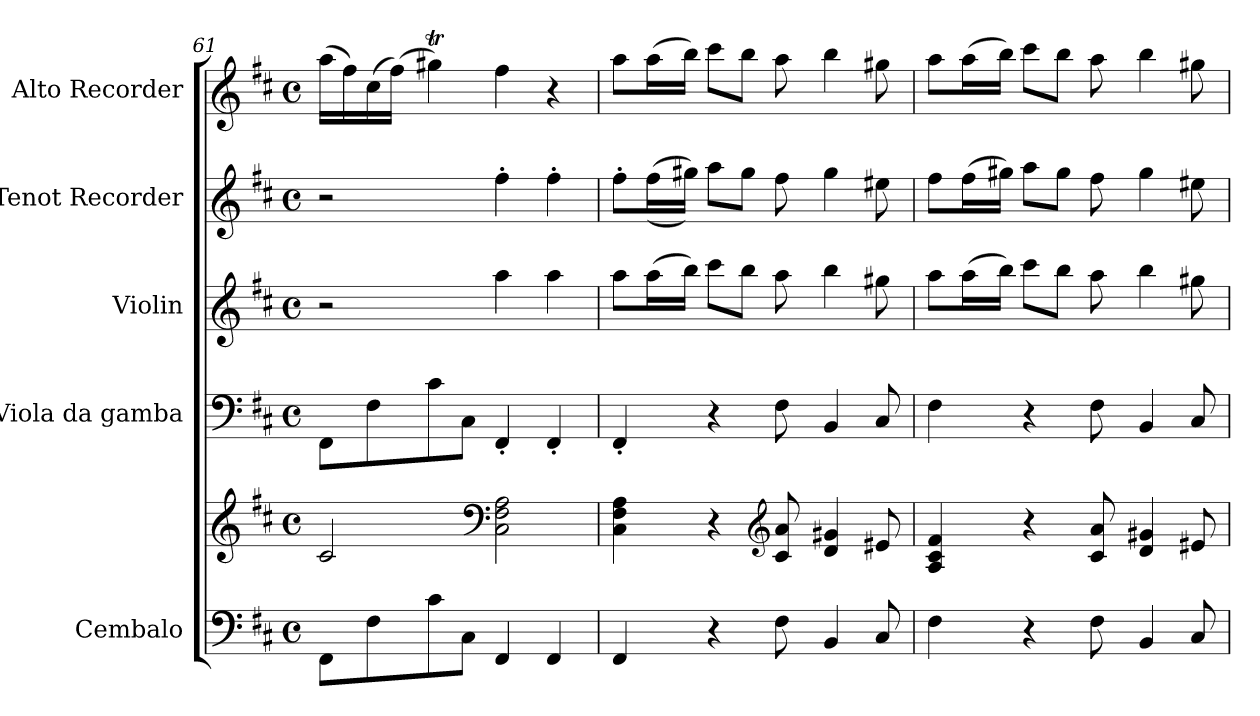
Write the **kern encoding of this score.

**kern	**kern	**kern	**kern	**kern	**kern
*part5	*part5	*part4	*part3	*part2	*part1
*staff6	*staff5	*staff4	*staff3	*staff2	*staff1
*I"Cembalo	*	*I"Viola da gamba	*I"Violin	*I"Tenot Recorder	*I"Alto Recorder
*	*	*I'Vla. d. g.	*I'Vln.	*I'T. Rec.	*I'A. Rec
*clefF4	*clefG2	*clefF4	*clefG2	*clefG2	*clefG2
*k[f#c#]	*k[f#c#]	*k[f#c#]	*k[f#c#]	*k[f#c#]	*k[f#c#]
*M4/4	*M4/4	*M4/4	*M4/4	*M4/4	*M4/4
*met(c)	*met(c)	*met(c)	*met(c)	*met(c)	*met(c)
=61	=61	=61	=61	=61	=61
8FF#\L	2c#/	8FF#\L	2r	2r	(16aa\LL
.	.	.	.	.	16ff#\)
8F#\	.	8F#\	.	.	(16cc#\
.	.	.	.	.	(16ff#\JJ)
8c#\	.	8c#\	.	.	4gg#Xt\)
8C#\J	.	8C#\J	.	.	.
*	*clefF4	*	*	*	*
4FF#/	2C#\ 2F#\ 2A\	4FF#'/	4aa\	4ff#'\	4ff#\
4FF#/	.	4FF#'/	4aa\	4ff#'\	4r
=62	=62	=62	=62	=62	=62
4FF#/	4C#\ 4F#\ 4A\	4FF#'/	8aa\L	8ff#'\L	8aa\L
.	.	.	(16aa\L	((16ff#\L	(16aa\L
.	.	.	16bb\JJ)	16gg#X\JJ))	16bb\JJ)
4r	4r	4r	8ccc#\L	8aa\L	8ccc#\L
.	.	.	8bb\J	8gg#\J	8bb\J
*	*clefG2	*	*	*	*
8F#\	8c#/ 8a/	8F#\	8aa\	8ff#\	8aa\
4BB/	4d/ 4g#X/	4BB/	4bb\	4gg#\	4bb\
8C#/	8e#X/	8C#/	8gg#X\	8ee#X\	8gg#X\
=63	=63	=63	=63	=63	=63
4F#\	4A/ 4c#/ 4f#/	4F#\	8aa\L	8ff#\L	8aa\L
.	.	.	(16aa\L	(16ff#\L	(16aa\L
.	.	.	16bb\JJ)	16gg#X\JJ)	16bb\JJ)
4r	4r	4r	8ccc#\L	8aa\L	8ccc#\L
.	.	.	8bb\J	8gg#\J	8bb\J
8F#\	8c#/ 8a/	8F#\	8aa\	8ff#\	8aa\
4BB/	4d/ 4g#X/	4BB/	4bb\	4gg#\	4bb\
8C#/	8e#X/	8C#/	8gg#X\	8ee#X\	8gg#X\
=	=	=	=	=	=
*-	*-	*-	*-	*-	*-
